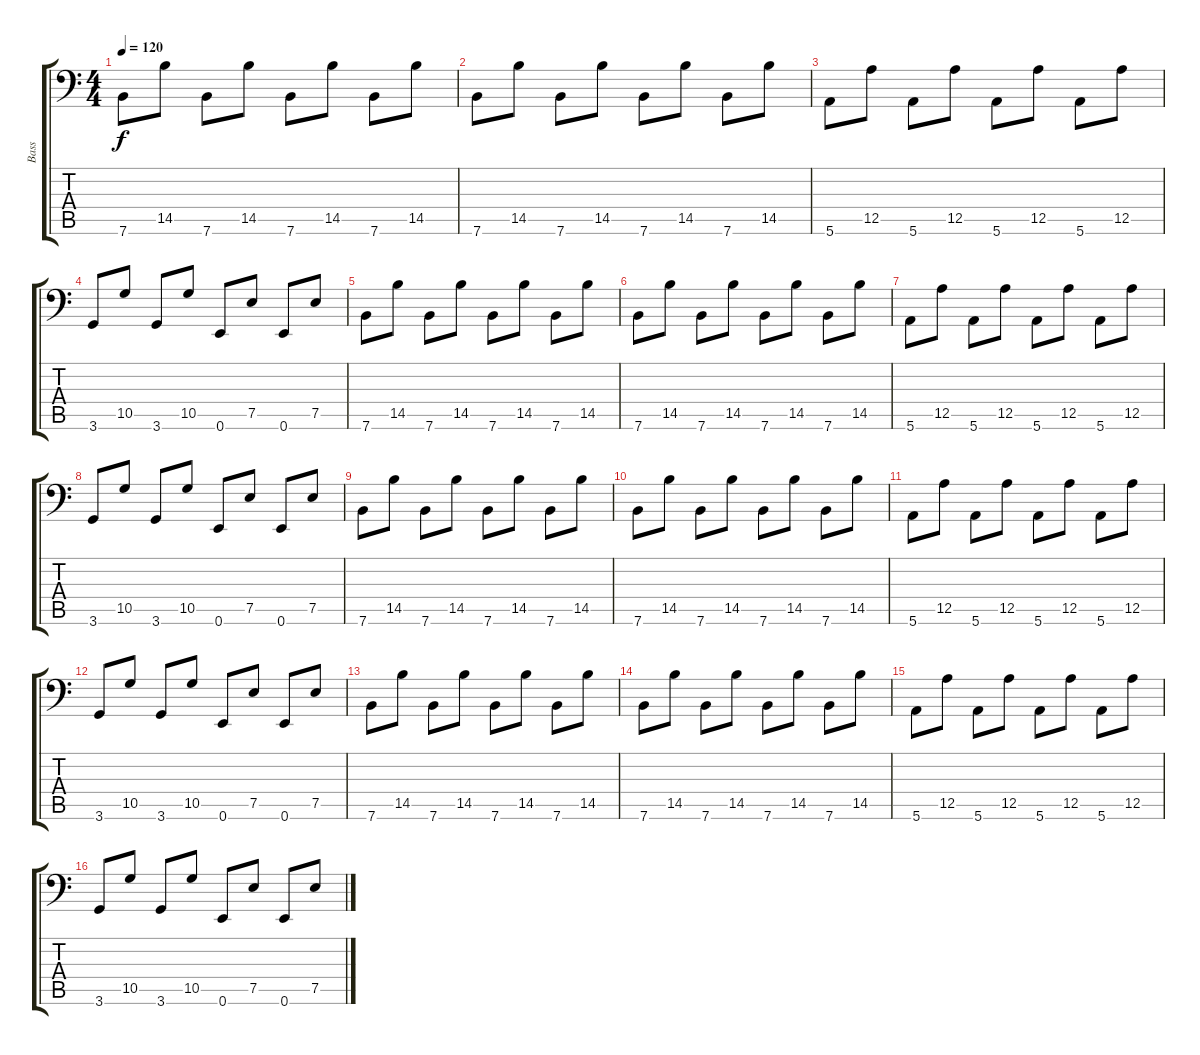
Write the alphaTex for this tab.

\track ("Bass" "Bass") {instrument electricbasspick}
\staff {score tabs}
\tuning (E4 B3 G3 D3 A1 E1) {hide}
\ts (4 4)
\tempo 120
\clef f4
\ks c
7.6.8{dy f} 14.5.8 7.6.8 14.5.8 7.6.8 14.5.8 7.6.8 14.5.8 |
7.6.8 14.5.8 7.6.8 14.5.8 7.6.8 14.5.8 7.6.8 14.5.8 |
5.6.8 12.5.8 5.6.8 12.5.8 5.6.8 12.5.8 5.6.8 12.5.8 |
3.6.8 10.5.8 3.6.8 10.5.8 0.6.8 7.5.8 0.6.8 7.5.8 |
7.6.8 14.5.8 7.6.8 14.5.8 7.6.8 14.5.8 7.6.8 14.5.8 |
7.6.8 14.5.8 7.6.8 14.5.8 7.6.8 14.5.8 7.6.8 14.5.8 |
5.6.8 12.5.8 5.6.8 12.5.8 5.6.8 12.5.8 5.6.8 12.5.8 |
3.6.8 10.5.8 3.6.8 10.5.8 0.6.8 7.5.8 0.6.8 7.5.8 |
7.6.8 14.5.8 7.6.8 14.5.8 7.6.8 14.5.8 7.6.8 14.5.8 |
7.6.8 14.5.8 7.6.8 14.5.8 7.6.8 14.5.8 7.6.8 14.5.8 |
5.6.8 12.5.8 5.6.8 12.5.8 5.6.8 12.5.8 5.6.8 12.5.8 |
3.6.8 10.5.8 3.6.8 10.5.8 0.6.8 7.5.8 0.6.8 7.5.8 |
7.6.8 14.5.8 7.6.8 14.5.8 7.6.8 14.5.8 7.6.8 14.5.8 |
7.6.8 14.5.8 7.6.8 14.5.8 7.6.8 14.5.8 7.6.8 14.5.8 |
5.6.8 12.5.8 5.6.8 12.5.8 5.6.8 12.5.8 5.6.8 12.5.8 |
3.6.8 10.5.8 3.6.8 10.5.8 0.6.8 7.5.8 0.6.8 7.5.8
